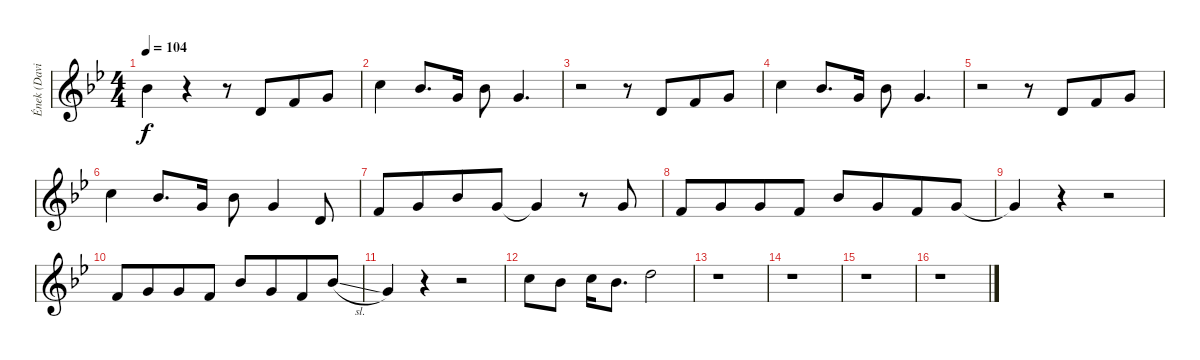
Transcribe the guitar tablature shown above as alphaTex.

\track ("Ének (David Coverdale)" "Ének (Davi") {instrument baritonesax}
\staff {score}
\tuning (E4 B3 G3 D3 A2 E2) {hide}
\ts (4 4)
\tempo 104
\clef g2
\ks bb
6.1{t}.4{dy f} r.4 r.8 3.2.8{beam merge} 1.1.8 3.1.8 |
8.1.4 6.1.8{d} 3.1.16 6.1.8 3.1.4{d} |
r.2 r.8 3.2.8{beam merge} 1.1.8 3.1.8 |
8.1.4 6.1.8{d} 3.1.16 6.1.8 3.1.4{d} |
r.2 r.8 3.2.8{beam merge} 1.1.8 3.1.8 |
8.1.4 6.1.8{d} 3.1.16 6.1.8 3.1.4 3.2.8 |
1.1.8 3.1.8{beam merge} 6.1.8 3.1.8 3.1{t}.4 r.8 3.1.8 |
1.1.8 3.1.8{beam merge} 3.1.8 1.1.8 6.1.8 3.1.8{beam merge} 1.1.8 3.1.8 |
3.1{t}.4 r.4 r.2 |
1.1.8 3.1.8{beam merge} 3.1.8 1.1.8 6.1.8 3.1.8{beam merge} 1.1.8 6.1{sl}.8 |
3.1.4 r.4 r.2 |
8.1.8 6.1.8 8.1.16 6.1.8{d} 10.1.2 |
r.1 |
r.1 |
r.1 |
r.1
